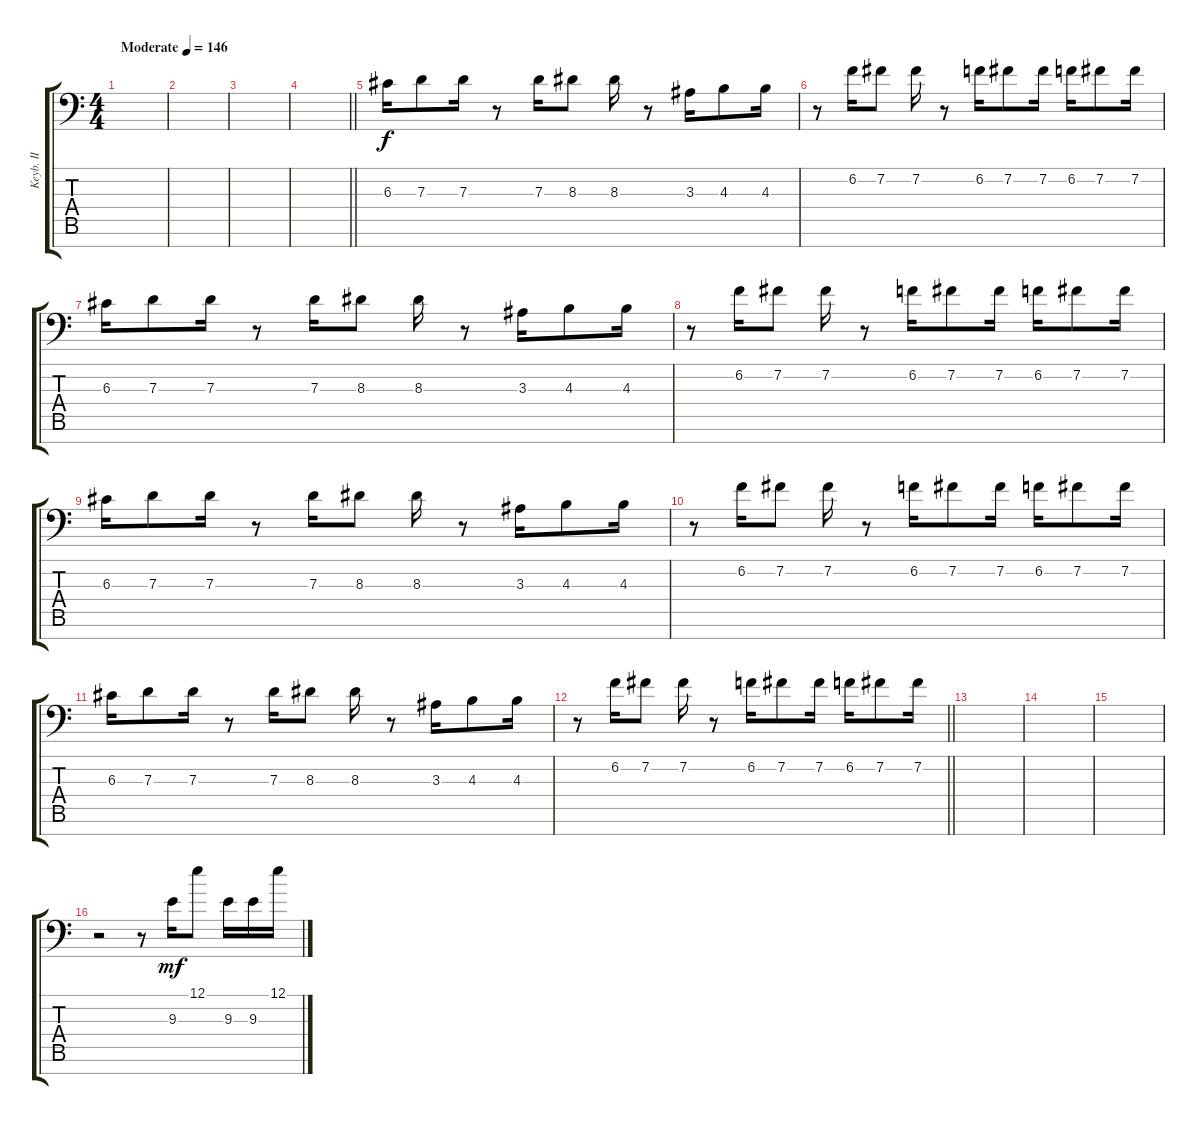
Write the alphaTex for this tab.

\track ("Keyb. II" "Keyb. II") {instrument stringensemble1}
\staff {score tabs}
\tuning (E4 B3 G3 D3 A2 E2 A1) {hide}
\ts (4 4)
\tempo (146 "Moderate")
\clef f4
\ks c
|
|
|
\barLineRight lightlight
|
6.3.16{instrument orchestrahit} 7.3.8 7.3.16 r.8 7.3.16 8.3.8 8.3.16 r.8 3.3.16 4.3.8 4.3.16 |
r.8 6.2.16 7.2.8 7.2.16 r.8 6.2.16 7.2.8 7.2.16 6.2.16 7.2.8 7.2.16 |
6.3.16 7.3.8 7.3.16 r.8 7.3.16 8.3.8 8.3.16 r.8 3.3.16 4.3.8 4.3.16 |
r.8 6.2.16 7.2.8 7.2.16 r.8 6.2.16 7.2.8 7.2.16 6.2.16 7.2.8 7.2.16 |
6.3.16 7.3.8 7.3.16 r.8 7.3.16 8.3.8 8.3.16 r.8 3.3.16 4.3.8 4.3.16 |
r.8 6.2.16 7.2.8 7.2.16 r.8 6.2.16 7.2.8 7.2.16 6.2.16 7.2.8 7.2.16 |
6.3.16 7.3.8 7.3.16 r.8 7.3.16 8.3.8 8.3.16 r.8 3.3.16 4.3.8 4.3.16 |
\barLineRight lightlight
r.8 6.2.16 7.2.8 7.2.16 r.8 6.2.16 7.2.8 7.2.16 6.2.16 7.2.8 7.2.16 |
|
|
|
r.2{instrument stringensemble1} r.8 9.3.16{dy mf balance 15} 12.1.8{balance 8} 9.3.16{balance 15} 9.3.16{balance 8} 12.1.16{balance 0}
